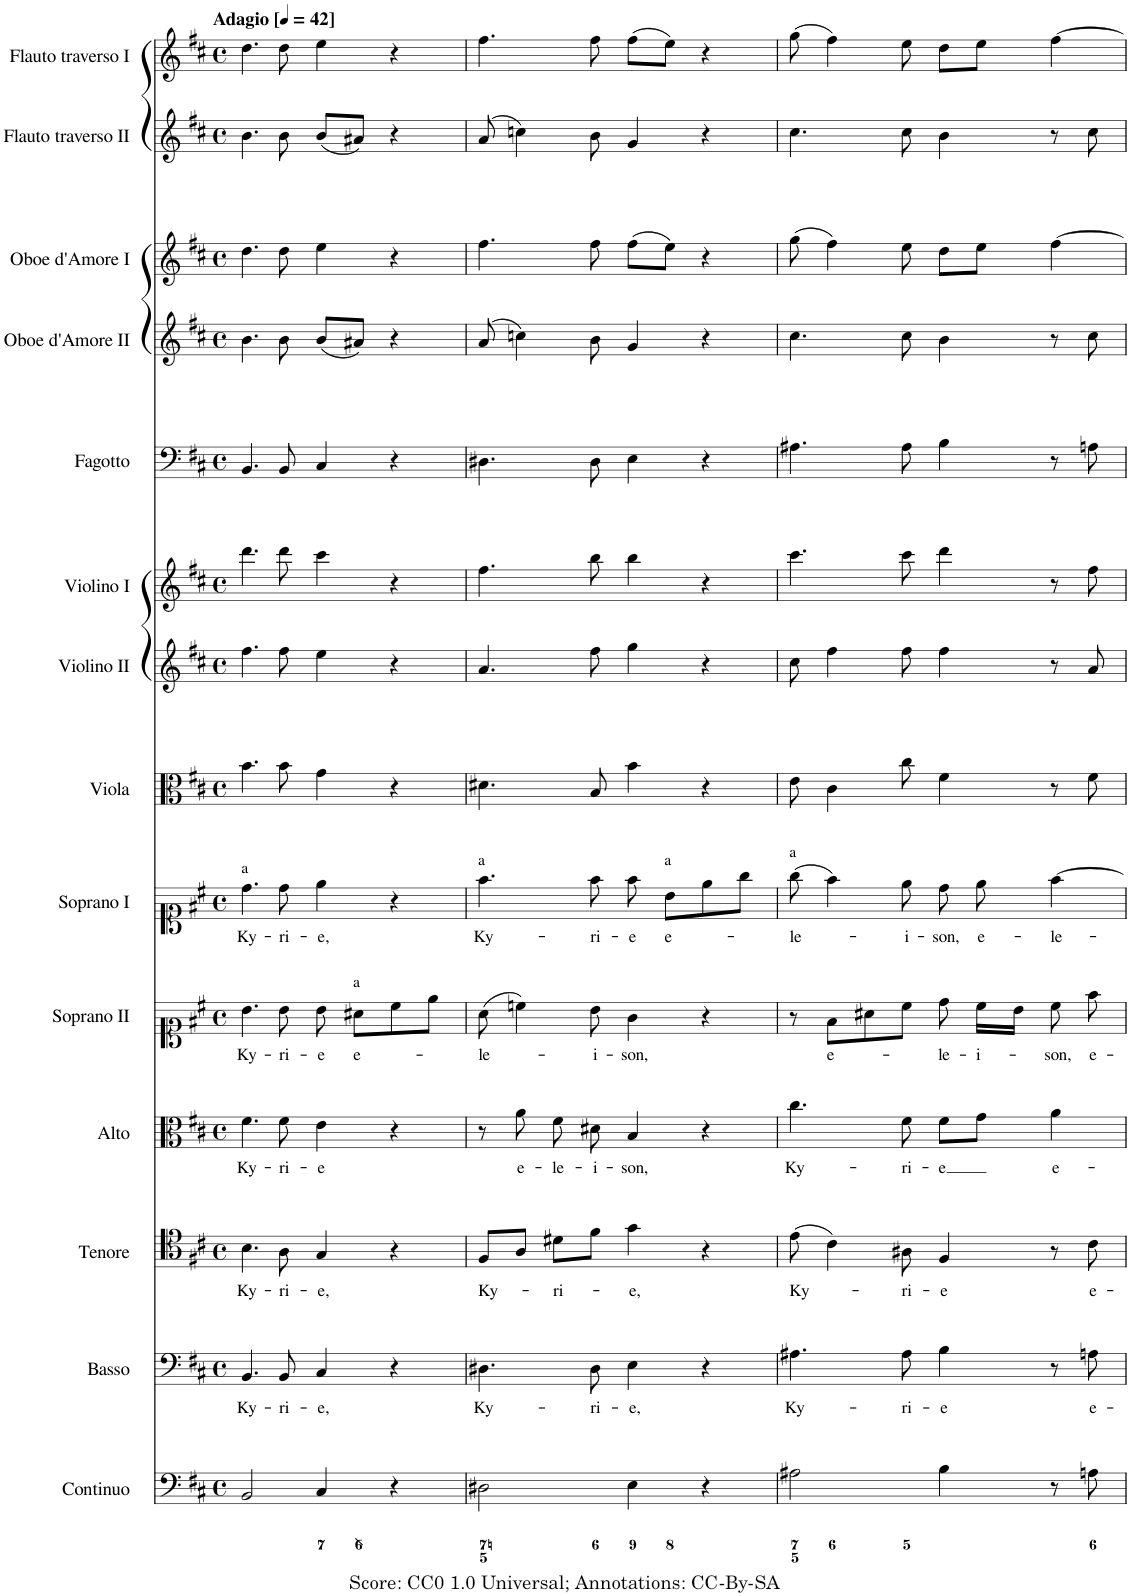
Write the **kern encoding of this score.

**kern	**kern	**kern	**text	**kern	**text	**kern	**text	**kern	**text	**kern	**text	**kern	**kern	**kern	**kern	**kern	**kern	**kern	**kern
*part15	*part14	*part13	*part13	*part12	*part12	*part11	*part11	*part10	*part10	*part9	*part9	*part8	*part7	*part6	*part5	*part4	*part3	*part2	*part1
*staff15	*staff14	*staff13	*staff13	*staff12	*staff12	*staff11	*staff11	*staff10	*staff10	*staff9	*staff9	*staff8	*staff7	*staff6	*staff5	*staff4	*staff3	*staff2	*staff1
*I"Continuo	*I"Continuo	*I"Basso	*	*I"Tenore	*	*I"Alto	*	*I"Soprano II	*	*I"Soprano I	*	*I"Viola	*I"Violino II	*I"Violino I	*I"Fagotto	*I"Oboe d'Amore II	*I"Oboe d'Amore I	*I"Flauto traverso II	*I"Flauto traverso I
*I'Cont.	*I'Cont.	*I'B.	*	*I'T.	*	*I'A.	*	*I'S. II	*	*I'S. I	*	*I'Vla.	*I'Vln. II	*I'Vln. I	*I'Fgt.	*I'Ob. d'A. II	*I'Ob. d'A. I	*I'Fl. trv. II	*I'Fl. trv. I
*stria5	*	*	*	*	*	*	*	*	*	*	*	*	*	*	*	*	*	*	*
*clefF4	*clefF4	*clefF4	*	*clefC4	*	*clefC3	*	*clefC1	*	*clefC1	*	*clefC3	*clefG2	*clefG2	*clefF4	*clefG2	*clefG2	*clefG2	*clefG2
*k[f#c#]	*k[f#c#]	*k[f#c#]	*	*k[f#c#]	*	*k[f#c#]	*	*k[f#c#]	*	*k[f#c#]	*	*k[f#c#]	*k[f#c#]	*k[f#c#]	*k[f#c#]	*k[f#c#]	*k[f#c#]	*k[f#c#]	*k[f#c#]
*M4/4	*M4/4	*M4/4	*	*M4/4	*	*M4/4	*	*M4/4	*	*M4/4	*	*M4/4	*M4/4	*M4/4	*M4/4	*M4/4	*M4/4	*M4/4	*M4/4
*met(c)	*met(c)	*met(c)	*	*met(c)	*	*met(c)	*	*met(c)	*	*met(c)	*	*met(c)	*met(c)	*met(c)	*met(c)	*met(c)	*met(c)	*met(c)	*met(c)
*MM42	*MM42	*MM42	*	*MM42	*	*MM42	*	*MM42	*	*MM42	*	*MM42	*MM42	*MM42	*MM42	*MM42	*MM42	*MM42	*MM42
=1	=1	=1	=1	=1	=1	=1	=1	=1	=1	=1	=1	=1	=1	=1	=1	=1	=1	=1	=1
!	!	!	!	!	!	!	!	!	!	!	!	!	!	!	!	!	!	!	!LO:TX:a:B:t=Adagio [
!	!	!	!	!	!	!	!	!	!	!	!	!	!	!	!	!	!	!	!LO:TX:a:B:t=]
!	!	!	!	!	!	!	!	!	!	!LO:TX:a:t=a	!	!	!	!	!	!	!	!	!
!	!	!	!LO:LY:b	!	!LO:LY:b	!	!LO:LY:b	!	!LO:LY:b	!	!LO:LY:b	!	!	!	!	!	!	!	!
2BB	2BB/	4.BB/	Ky-	4.B\	Ky-	4.f#\	Ky-	4.b\	Ky-	4.dd\	Ky-	4.b\	4.ff#\	4.ddd\	4.BB/	4.b\	4.dd\	4.b\	4.dd\
!	!	!	!LO:LY:b	!	!LO:LY:b	!	!LO:LY:b	!	!LO:LY:b	!	!LO:LY:b	!	!	!	!	!	!	!	!
.	.	8BB/	-ri-	8A\	-ri-	8f#\	-ri-	8b\	-ri-	8dd\	-ri-	8b\	8ff#\	8ddd\	8BB/	8b\	8dd\	8b\	8dd\
!	!	!	!LO:LY:b	!	!LO:LY:b	!	!LO:LY:b	!	!LO:LY:b	!	!LO:LY:b	!	!	!	!	!	!	!	!
4C#	4C#/	4C#/	-e,	4G/	-e,	4e\	-e	8b\	-e	4ee\	-e,	4g\	4ee\	4ccc#\	4C#/	(8b/L	4ee\	(8b/L	4ee\
!	!	!	!	!	!	!	!	!LO:TX:a:t=a	!	!	!	!	!	!	!	!	!	!	!
!	!	!	!	!	!	!	!	!	!LO:LY:b	!	!	!	!	!	!	!	!	!	!
.	.	.	.	.	.	.	.	8a#X\L	e-	.	.	.	.	.	.	8a#X/J)	.	8a#X/J)	.
4r	4r	4r	.	4r	.	4r	.	8cc#\	.	4r	.	4r	4r	4r	4r	4r	4r	4r	4r
.	.	.	.	.	.	.	.	8ee\J	.	.	.	.	.	.	.	.	.	.	.
=2	=2	=2	=2	=2	=2	=2	=2	=2	=2	=2	=2	=2	=2	=2	=2	=2	=2	=2	=2
!	!	!	!	!	!	!	!	!	!	!LO:TX:a:t=a	!	!	!	!	!	!	!	!	!
!	!	!	!LO:LY:b	!	!LO:LY:b	!	!	!	!LO:LY:b	!	!LO:LY:b	!	!	!	!	!	!	!	!
2D#X	2D#X\	4.D#X\	Ky-	8F#/L	Ky-	8r	.	(8a\	-le-	4.ff#\	Ky-	4.d#X\	4.a/	4.ff#\	4.D#X\	(8a/	4.ff#\	(8a/	4.ff#\
!	!	!	!	!	!	!	!LO:LY:b	!	!	!	!	!	!	!	!	!	!	!	!
.	.	.	.	8A/J	.	8a\	e-	4ccn\)	.	.	.	.	.	.	.	4ccn\)	.	4ccn\)	.
!	!	!	!	!	!LO:LY:b	!	!LO:LY:b	!	!	!	!	!	!	!	!	!	!	!	!
.	.	.	.	8d#X\L	-ri-	8f#\	-le-	.	.	.	.	.	.	.	.	.	.	.	.
!	!	!	!LO:LY:b	!	!	!	!LO:LY:b	!	!LO:LY:b	!	!LO:LY:b	!	!	!	!	!	!	!	!
.	.	8D#\	-ri-	8f#\J	.	8d#X\	-i-	8b\	-i-	8ff#\	-ri-	8B/	8ff#\	8bb\	8D#\	8b\	8ff#\	8b\	8ff#\
!	!	!	!LO:LY:b	!	!LO:LY:b	!	!LO:LY:b	!	!LO:LY:b	!	!LO:LY:b	!	!	!	!	!	!	!	!
4E	4E\	4E\	-e,	4g\	-e,	4B/	-son,	4g\	-son,	8ff#\	-e	4b\	4gg\	4bb\	4E\	4g/	(8ff#\L	4g/	(8ff#\L
!	!	!	!	!	!	!	!	!	!	!LO:TX:a:t=a	!	!	!	!	!	!	!	!	!
!	!	!	!	!	!	!	!	!	!	!	!LO:LY:b	!	!	!	!	!	!	!	!
.	.	.	.	.	.	.	.	.	.	8b\L	e-	.	.	.	.	.	8ee\J)	.	8ee\J)
4r	4r	4r	.	4r	.	4r	.	4r	.	8ee\	.	4r	4r	4r	4r	4r	4r	4r	4r
.	.	.	.	.	.	.	.	.	.	8gg\J	.	.	.	.	.	.	.	.	.
=3	=3	=3	=3	=3	=3	=3	=3	=3	=3	=3	=3	=3	=3	=3	=3	=3	=3	=3	=3
!	!	!	!	!	!	!	!	!	!	!LO:TX:a:t=a	!	!	!	!	!	!	!	!	!
!	!	!	!LO:LY:b	!	!LO:LY:b	!	!LO:LY:b	!	!	!	!LO:LY:b	!	!	!	!	!	!	!	!
2A#X	2A#X\	4.A#X\	Ky-	(8e\	Ky-	4.cc#\	Ky-	8r	.	(8gg\	-le-	8e\	8cc#\	4.ccc#\	4.A#X\	4.cc#\	(8gg\	4.cc#\	(8gg\
!	!	!	!	!	!	!	!	!	!LO:LY:b	!	!	!	!	!	!	!	!	!	!
.	.	.	.	4c#\)	.	.	.	8f#\L	e-	4ff#\)	.	4c#\	4ff#\	.	.	.	4ff#\)	.	4ff#\)
.	.	.	.	.	.	.	.	8a#X\	.	.	.	.	.	.	.	.	.	.	.
!	!	!	!LO:LY:b	!	!LO:LY:b	!	!LO:LY:b	!	!	!	!LO:LY:b	!	!	!	!	!	!	!	!
.	.	8A#\	-ri-	8A#X\	-ri-	8f#\	-ri-	8cc#\J	.	8ee\	-i-	8cc#\	8ff#\	8ccc#\	8A#\	8cc#\	8ee\	8cc#\	8ee\
!	!	!	!LO:LY:b	!	!LO:LY:b	!	!LO:LY:b	!	!LO:LY:b	!	!LO:LY:b	!	!	!	!	!	!	!	!
4B	4B\	4B\	-e	4F#/	-e	8f#\L	-e	8dd\	-le-	8dd\	-son,	4f#\	4ff#\	4ddd\	4B\	4b\	8dd\L	4b\	8dd\L
!	!	!	!	!	!	!	!	!	!LO:LY:b	!	!LO:LY:b	!	!	!	!	!	!	!	!
.	.	.	.	.	.	8g\J	.	16cc#\LL	-i-	8ee\	e-	.	.	.	.	.	8ee\J	.	8ee\J
.	.	.	.	.	.	.	.	16b\JJ	.	.	.	.	.	.	.	.	.	.	.
!	!	!	!	!	!	!	!LO:LY:b	!	!LO:LY:b	!	!LO:LY:b	!	!	!	!	!	!	!	!
8r	8r	8r	.	8r	.	4a\	e-	8cc#\	-son,	[4ff#\	-le-	8r	8r	8r	8r	8r	[4ff#\	8r	[4ff#\
!	!	!	!LO:LY:b	!	!LO:LY:b	!	!	!	!LO:LY:b	!	!	!	!	!	!	!	!	!	!
8An	8An\	8An\	e-	8c#\	e-	.	.	8ff#\	e-	.	.	8f#\	8a/	8ff#\	8An\	8cc#\	.	8cc#\	.
=	=	=	=	=	=	=	=	=	=	=	=	=	=	=	=	=	=	=	=
*-	*-	*-	*-	*-	*-	*-	*-	*-	*-	*-	*-	*-	*-	*-	*-	*-	*-	*-	*-
